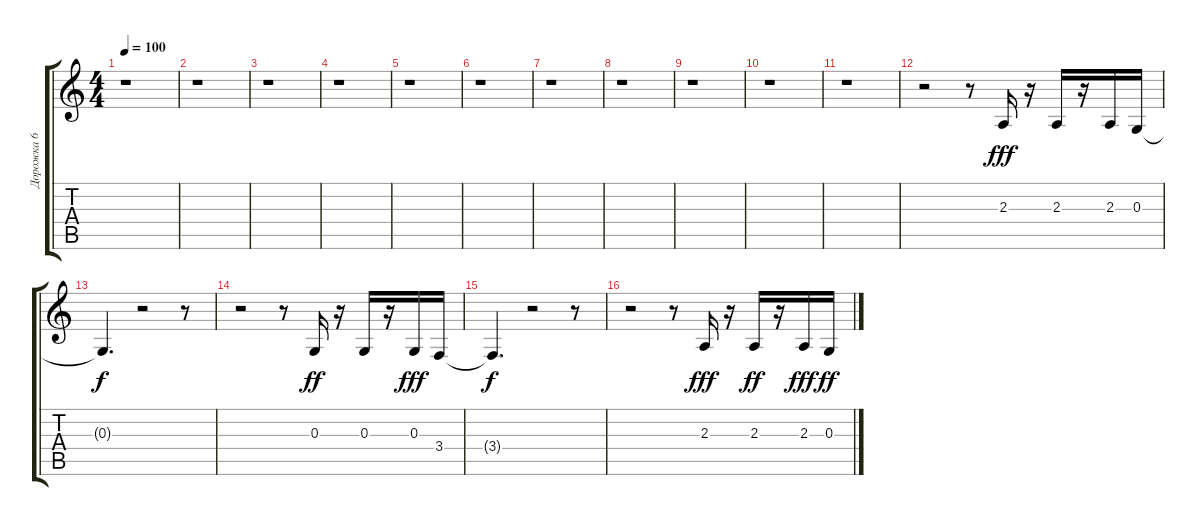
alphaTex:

\track ("Дорожка 6" "Дорожка 6") {instrument altosax}
\staff {score tabs}
\tuning (E4 B3 G3 D3 A2 E2) {hide}
\ts (4 4)
\tempo 100
\clef g2
\ks c
r.1{dy f} |
r.1 |
r.1 |
r.1 |
r.1 |
r.1 |
r.1 |
r.1 |
r.1 |
r.1 |
r.1 |
r.2 r.8 2.3.16{dy fff} r.16 2.3.16 r.16 2.3.16 0.3.16 |
0.3{t}.4{d dy f} r.2 r.8 |
r.2 r.8 0.3.16{dy ff} r.16 0.3.16 r.16 0.3.16{dy fff} 3.4.16 |
3.4{t}.4{d dy f} r.2 r.8 |
r.2 r.8 2.3.16{dy fff} r.16 2.3.16{dy ff} r.16 2.3.16{dy fff} 0.3.16{dy ff}
